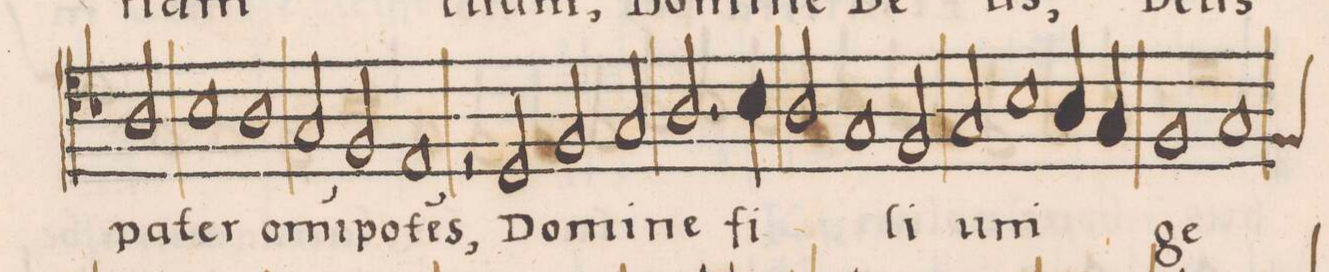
**kern	**text
*I"TENOR	*
*clefC4	*
*k[b-]	*
*met(C|)	*
*M2/1	*
2A/	pa-
1B-\	-ter
=38-	=38-
1A\	om-
2G/	-(n)i-
2F/	-po-
=39-	=39-
1E/	-te(n)s,
2r	.
2D/	Do-
=40-	=40-
2F/	 mi-
2G/	.
2.A/	-ne
4B-\	fi-
=41-	=41-
2A/	.
1G/	.
2F/	-li
=42-	=42-
2G/	u-
1B-\	-ni-
4A/	.
4G/	.
=43-	=43-
1F/	-ge-
*custos:F	*
1G/	.
=44-	=44-
*-	*-
